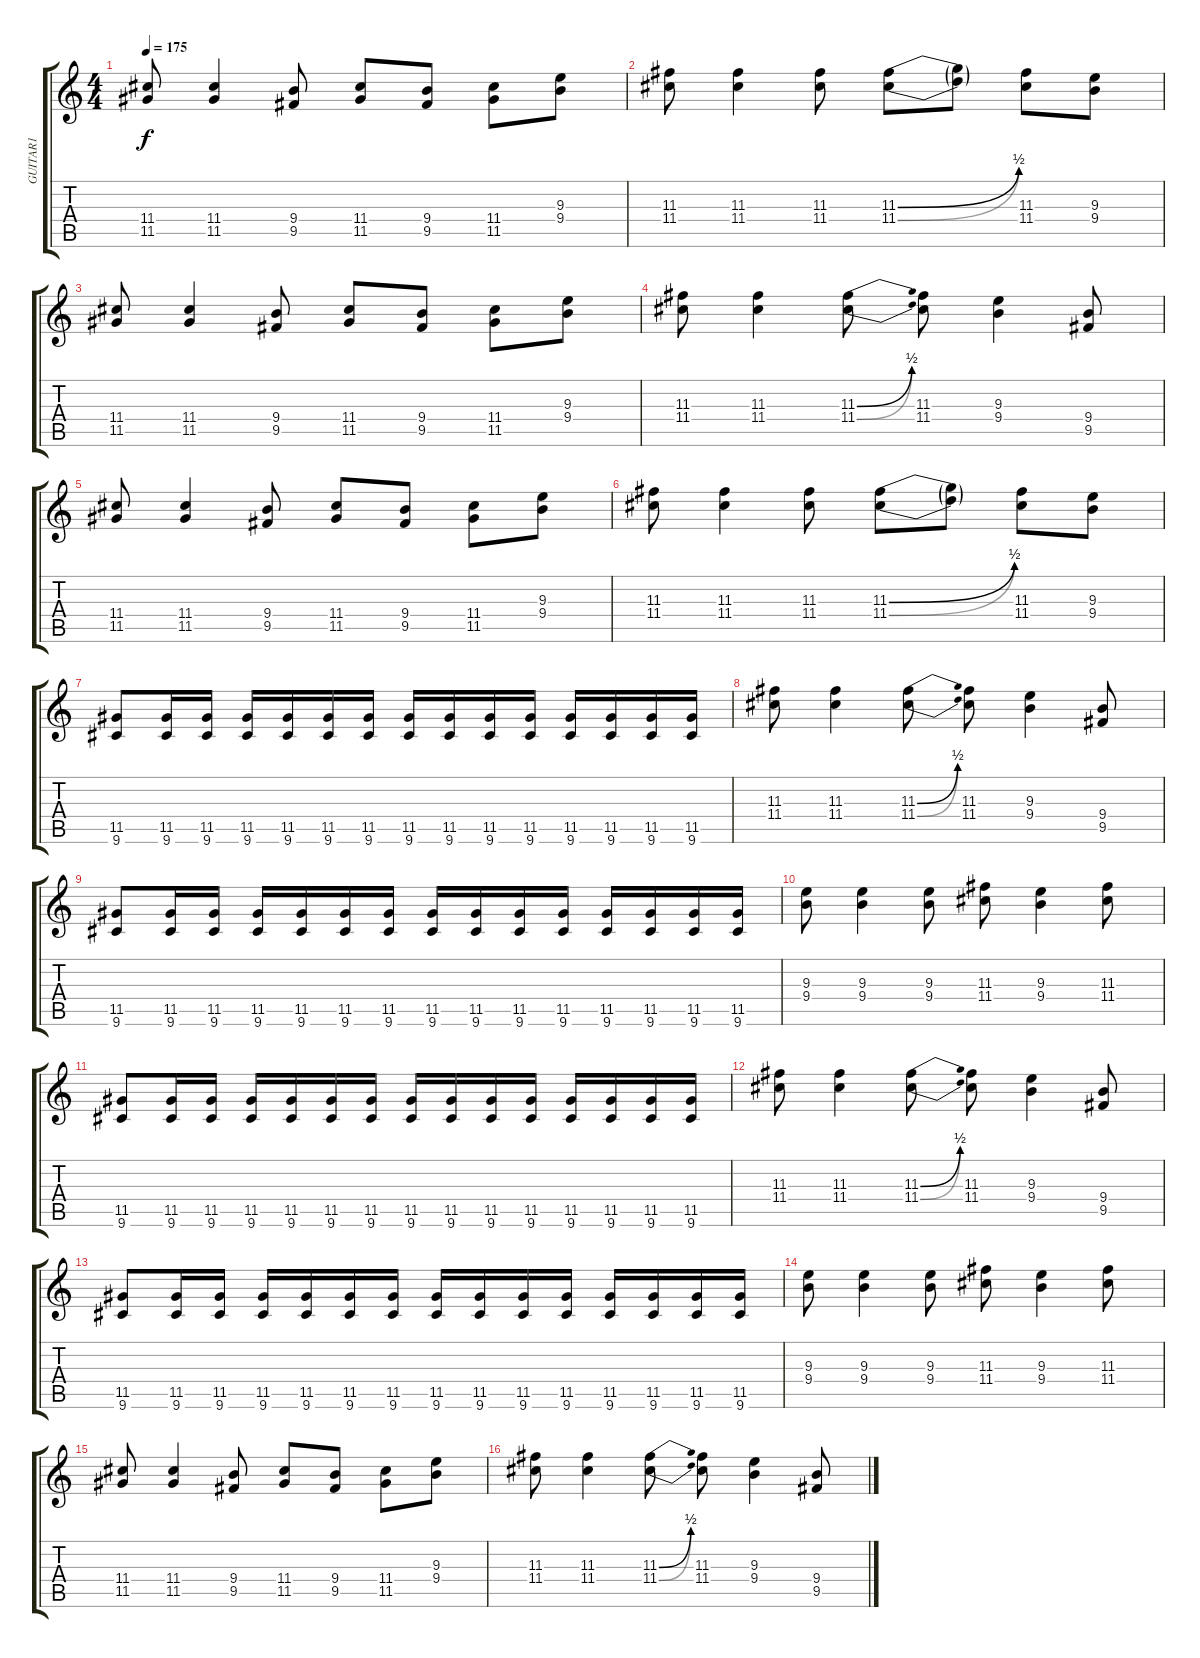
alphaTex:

\track ("GUITAR1" "GUITAR1") {instrument distortionguitar}
\staff {score tabs}
\tuning (E4 B3 G3 D3 A2 E2) {hide}
\ts (4 4)
\tempo 175
\clef g2
\ks c
(11.4 11.5).8{dy f} (11.4 11.5).4 (9.4 9.5).8 (11.4 11.5).8 (9.4 9.5).8 (11.4 11.5).8 (9.3 9.4).8 |
(11.3 11.4).8 (11.3 11.4).4 (11.3 11.4).8 (11.3{be (bend 0 0 60 2)} 11.4{be (bend 0 0 60 2)}).8 (11.3{t} 11.4{t}).8 (11.3 11.4).8 (9.3 9.4).8 |
(11.4 11.5).8 (11.4 11.5).4 (9.4 9.5).8 (11.4 11.5).8 (9.4 9.5).8 (11.4 11.5).8 (9.3 9.4).8 |
(11.3 11.4).8 (11.3 11.4).4 (11.3{be (bend 0 0 60 2)} 11.4{be (bend 0 0 60 2)}).8 (11.3 11.4).8 (9.3 9.4).4 (9.4 9.5).8 |
(11.4 11.5).8 (11.4 11.5).4 (9.4 9.5).8 (11.4 11.5).8 (9.4 9.5).8 (11.4 11.5).8 (9.3 9.4).8 |
(11.3 11.4).8 (11.3 11.4).4 (11.3 11.4).8 (11.3{be (bend 0 0 60 2)} 11.4{be (bend 0 0 60 2)}).8 (11.3{t} 11.4{t}).8 (11.3 11.4).8 (9.3 9.4).8 |
(11.5 9.6).8 (11.5 9.6).16 (11.5 9.6).16 (11.5 9.6).16 (11.5 9.6).16 (11.5 9.6).16 (11.5 9.6).16 (11.5 9.6).16 (11.5 9.6).16 (11.5 9.6).16 (11.5 9.6).16 (11.5 9.6).16 (11.5 9.6).16 (11.5 9.6).16 (11.5 9.6).16 |
(11.3 11.4).8 (11.3 11.4).4 (11.3{be (bend 0 0 60 2)} 11.4{be (bend 0 0 60 2)}).8 (11.3 11.4).8 (9.3 9.4).4 (9.4 9.5).8 |
(11.5 9.6).8 (11.5 9.6).16 (11.5 9.6).16 (11.5 9.6).16 (11.5 9.6).16 (11.5 9.6).16 (11.5 9.6).16 (11.5 9.6).16 (11.5 9.6).16 (11.5 9.6).16 (11.5 9.6).16 (11.5 9.6).16 (11.5 9.6).16 (11.5 9.6).16 (11.5 9.6).16 |
(9.3 9.4).8 (9.3 9.4).4 (9.3 9.4).8 (11.3 11.4).8 (9.3 9.4).4 (11.3 11.4).8 |
(11.5 9.6).8 (11.5 9.6).16 (11.5 9.6).16 (11.5 9.6).16 (11.5 9.6).16 (11.5 9.6).16 (11.5 9.6).16 (11.5 9.6).16 (11.5 9.6).16 (11.5 9.6).16 (11.5 9.6).16 (11.5 9.6).16 (11.5 9.6).16 (11.5 9.6).16 (11.5 9.6).16 |
(11.3 11.4).8 (11.3 11.4).4 (11.3{be (bend 0 0 60 2)} 11.4{be (bend 0 0 60 2)}).8 (11.3 11.4).8 (9.3 9.4).4 (9.4 9.5).8 |
(11.5 9.6).8 (11.5 9.6).16 (11.5 9.6).16 (11.5 9.6).16 (11.5 9.6).16 (11.5 9.6).16 (11.5 9.6).16 (11.5 9.6).16 (11.5 9.6).16 (11.5 9.6).16 (11.5 9.6).16 (11.5 9.6).16 (11.5 9.6).16 (11.5 9.6).16 (11.5 9.6).16 |
(9.3 9.4).8 (9.3 9.4).4 (9.3 9.4).8 (11.3 11.4).8 (9.3 9.4).4 (11.3 11.4).8 |
(11.4 11.5).8 (11.4 11.5).4 (9.4 9.5).8 (11.4 11.5).8 (9.4 9.5).8 (11.4 11.5).8 (9.3 9.4).8 |
(11.3 11.4).8 (11.3 11.4).4 (11.3{be (bend 0 0 60 2)} 11.4{be (bend 0 0 60 2)}).8 (11.3 11.4).8 (9.3 9.4).4 (9.4 9.5).8
